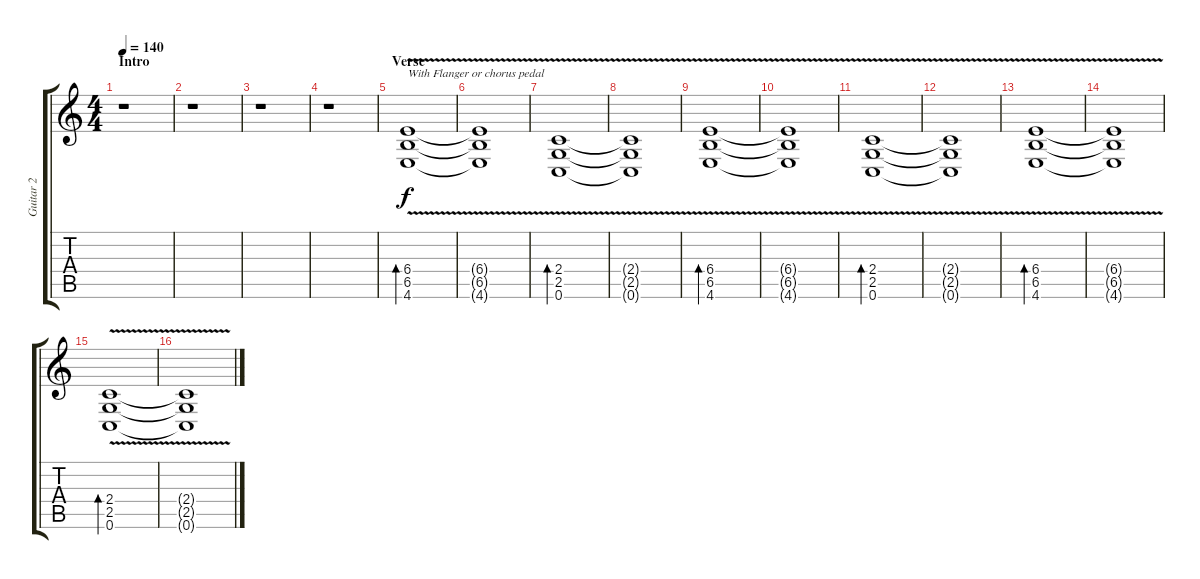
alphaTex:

\track ("Guitar 2" "Guitar 2") {instrument acousticguitarnylon}
\staff {score tabs}
\tuning (C4 G3 Eb3 Bb2 F2 C2) {hide}
\ts (4 4)
\section ("" "Intro")
\tempo 140
\clef g2
\ks c
r.1{dy f instrument acousticguitarnylon} |
r.1 |
r.1 |
r.1 |
\section ("" "Verse")
(6.4{v} 6.5{v} 4.6{v}).1{bd 240 txt "With Flanger or chorus pedal"} |
(6.4{t} 6.5{t} 4.6{t}).1 |
(2.4{v} 2.5{v} 0.6{v}).1{bd 240} |
(2.4{t} 2.5{t} 0.6{t}).1 |
(6.4{v} 6.5{v} 4.6{v}).1{bd 240} |
(6.4{t} 6.5{t} 4.6{t}).1 |
(2.4{v} 2.5{v} 0.6{v}).1{bd 240} |
(2.4{t} 2.5{t} 0.6{t}).1 |
(6.4{v} 6.5{v} 4.6{v}).1{bd 240} |
(6.4{t} 6.5{t} 4.6{t}).1 |
(2.4{v} 2.5{v} 0.6{v}).1{bd 240} |
(2.4{t} 2.5{t} 0.6{t}).1
